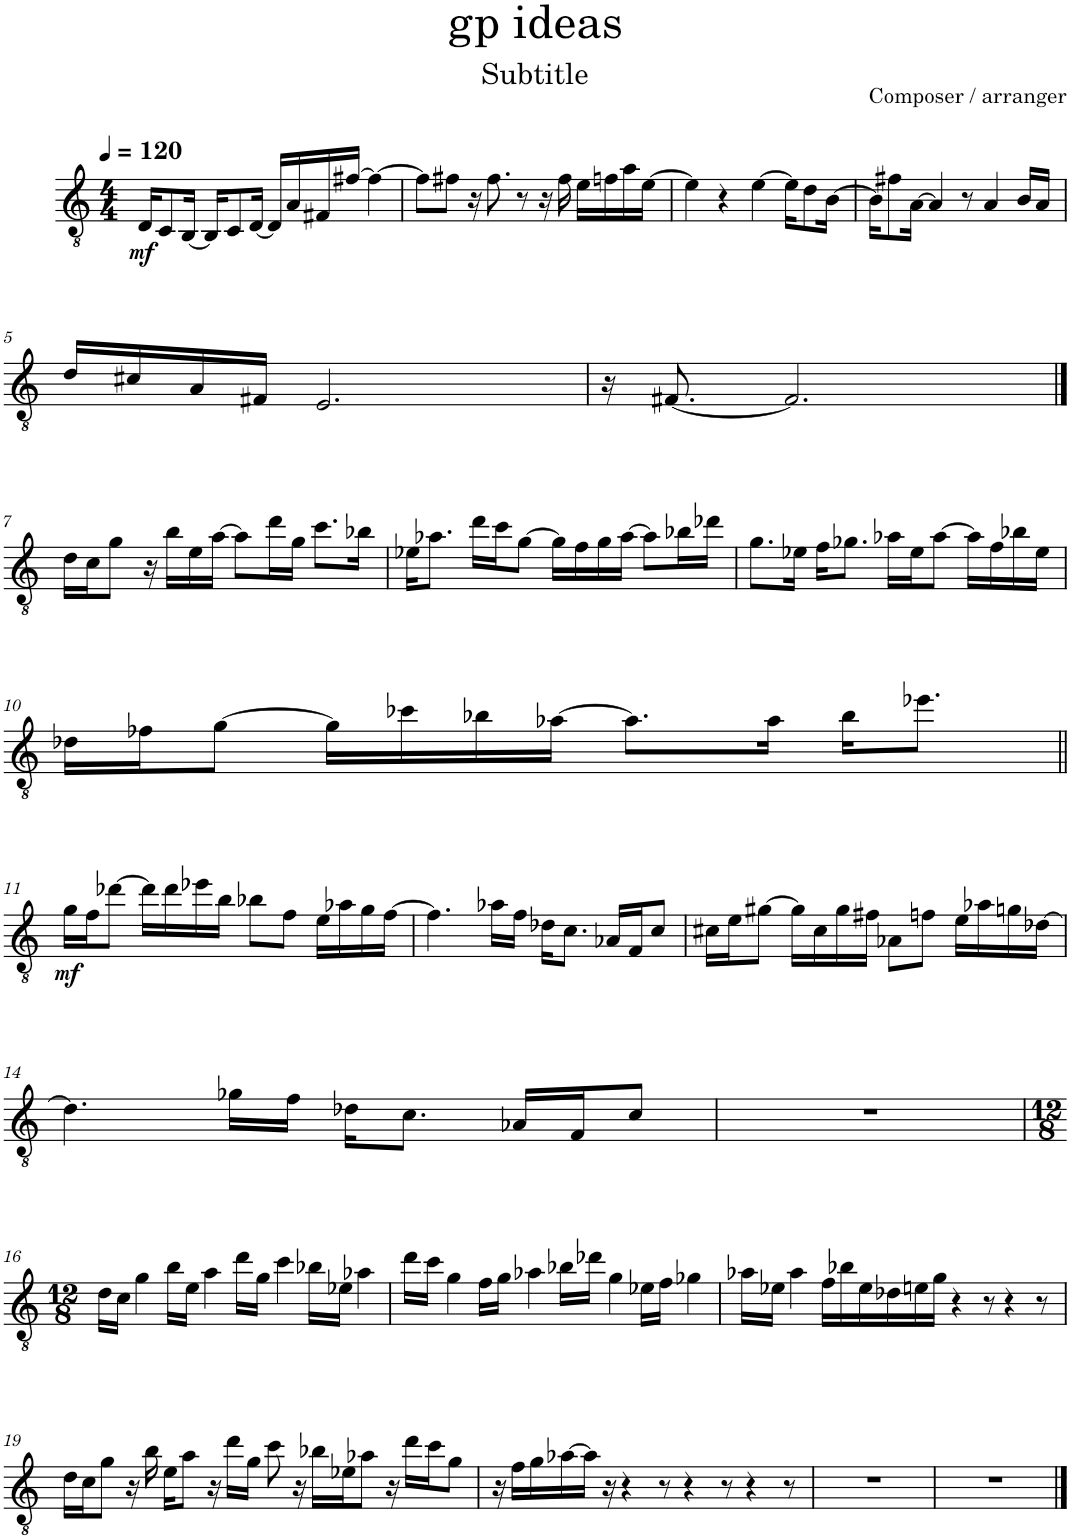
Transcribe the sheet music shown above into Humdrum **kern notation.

**kern	**dynam
*part1	*part1
*staff1	*staff1
*I"Tenor Saxophone	*
*I'T. Sax.	*
*clefGv2	*
*Trd8c14	*
*k[]	*
*M4/4	*
*MM120	*
=1	=1
!	!LO:DY:b
16D/KL	mf
8C/	.
[16BB/Jk	.
16BB/KL]	.
8C/	.
[16D/Jk	.
16D/LL]	.
16A/	.
16F#X/	.
[16f#X/JJ	.
4f#\_	.
=2	=2
8f#\L]	.
8f#X\J	.
16r	.
8.f#\	.
8r	.
16r	.
16f#\	.
16e\LL	.
16fn\	.
16a\	.
[16e\JJ	.
=3	=3
4e\]	.
4r	.
[4e\	.
16e\KL]	.
8d\	.
[16B\Jk	.
=4	=4
16B\KL]	.
8f#X\	.
[16A\Jk	.
4A/]	.
8r	.
4A/	.
16B/LL	.
16A/JJ	.
!!LO:LB:g=z
=5	=5
16d/LL	.
16c#X/	.
16A/	.
16F#X/JJ	.
2.E/	.
=6	=6
16r	.
[8.F#X/	.
2.F#/]	.
!!LO:LB:g=z
==7	==7
16d\LL	.
16c\J	.
8g\J	.
16r	.
16b\LL	.
16e\	.
[16a\JJ	.
8a\L]	.
16dd\L	.
16g\JJ	.
8.cc\L	.
16b-X\Jk	.
=8	=8
16e-X\KL	.
8.a-X\J	.
16dd\LL	.
16cc\J	.
[8g\J	.
16g\LL]	.
16f\	.
16g\	.
[16a-\JJ	.
8a-\L]	.
16b-X\L	.
16dd-X\JJ	.
=9	=9
8.g\L	.
16e-X\Jk	.
16f\KL	.
8.g-X\J	.
16a-X\LL	.
16e-\J	.
[8a-\J	.
16a-\LL]	.
16f\	.
16b-X\	.
16e-\JJ	.
!!LO:LB:g=z
=10	=10
16d-X\LL	.
16f-X\J	.
[8g\J	.
16g\LL]	.
16cc-X\	.
16b-X\	.
[16a-X\JJ	.
8.a-\L]	.
16a-\Jk	.
16b-\KL	.
8.ee-X\J	.
!!LO:LB:g=z
=11||	=11||
!	!LO:DY:b
16g\LL	mf
16f\J	.
[8dd-X\J	.
16dd-\LL]	.
16dd-\	.
16ee-X\	.
16b\JJ	.
8b-X\L	.
8f\J	.
16e\LL	.
16a-X\	.
16g\	.
[16f\JJ	.
=12	=12
4.f\]	.
16a-X\LL	.
16f\JJ	.
16d-X\KL	.
8.c\J	.
16A-X/LL	.
16F/J	.
8c/J	.
=13	=13
16c#X\LL	.
16e\J	.
[8g#X\J	.
16g#\LL]	.
16c#\	.
16g#\	.
16f#X\JJ	.
8A-X\L	.
8fn\J	.
16e\LL	.
16a-X\	.
16gn\	.
[16d-X\JJ	.
!!LO:LB:g=z
=14	=14
4.d-\]	.
16g-X\LL	.
16f\JJ	.
16d-X\KL	.
8.c\J	.
16A-X/LL	.
16F/J	.
8c/J	.
=15	=15
1r	.
!!LO:LB:g=z
=16	=16
*M12/8	*
16d\LL	.
16c\JJ	.
4g\	.
16b\LL	.
16e\JJ	.
4a\	.
16dd\LL	.
16g\JJ	.
4cc\	.
16b-X\LL	.
16e-X\JJ	.
4a-X\	.
=17	=17
16dd\LL	.
16cc\JJ	.
4g\	.
16f\LL	.
16g\JJ	.
4a-X\	.
16b-X\LL	.
16dd-X\JJ	.
4g\	.
16e-X\LL	.
16f\JJ	.
4g-X\	.
=18	=18
16a-X\LL	.
16e-X\JJ	.
4a-\	.
16f\LL	.
16b-X\	.
16e-\	.
16d-X\	.
16en\	.
16g\JJ	.
4r	.
8r	.
4r	.
8r	.
!!LO:LB:g=z
=19	=19
16d\LL	.
16c\J	.
8g\J	.
16r	.
16b\	.
16e\KL	.
8a\J	.
16r	.
16dd\LL	.
16g\JJ	.
8cc\	.
16r	.
16b-X\LL	.
16e-X\J	.
8a-X\J	.
16r	.
16dd\LL	.
16cc\J	.
8g\J	.
=20	=20
16r	.
16f\LL	.
16g\	.
[16a-X\	.
16a-\JJ]	.
16r	.
4r	.
8r	.
4r	.
8r	.
4r	.
8r	.
=21	=21
1.r	.
=22	=22
1.r	.
==	==
*-	*-
